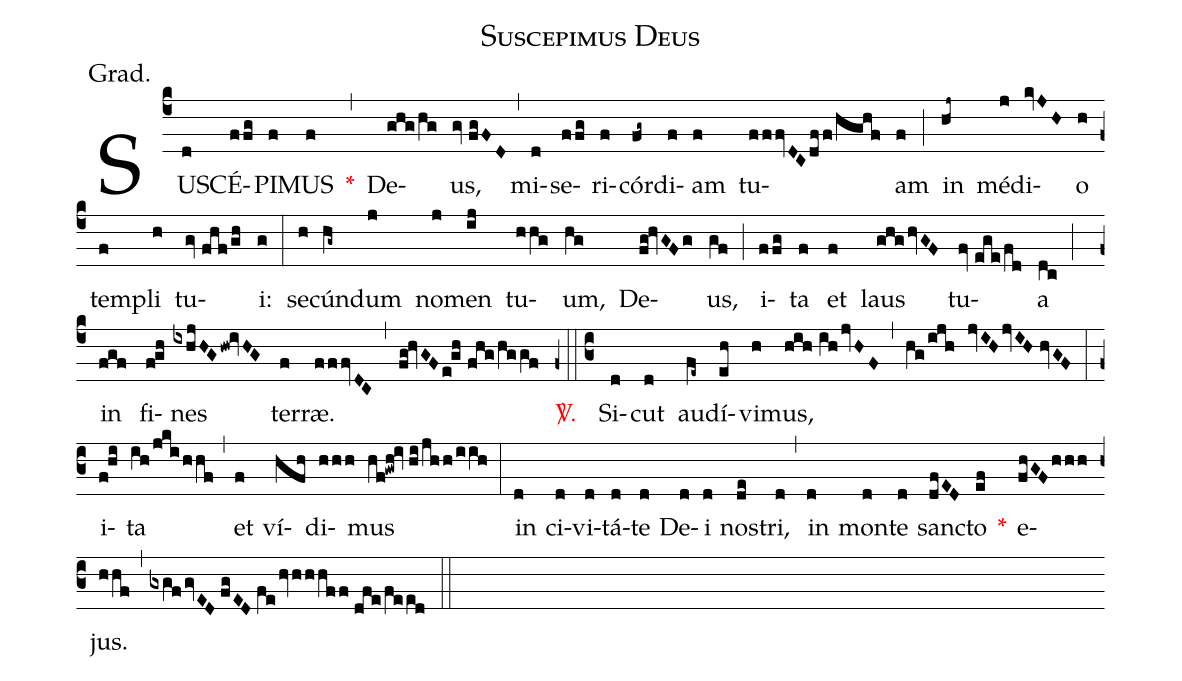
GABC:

name:Suscepimus Deus;
annotation:Grad.;
mode:V.;
office-part:Gradual;
%%
(c4) SU(d)SCÉ(ffg)PI(f)MUS(f) <v>\red{*}</v>(,) De(ghg/hg)us,(gv//fgFD) (,) mi(d)se(ffg)ri(f)cór(fg~)di(f)am(f) tu(fffvDC/dff/hghf)am(f) (;) in(hj~) mé(j)di(kvJH)o(h) tem(f)pli(h) tu(gv//fhf/gh)i:(g) (:) se(h)cún(hg~)dum(j) no(j)men(ij) tu(hhg)um,(hg) De(fg!hvGFg)us,(gf) (;) i(ffg)ta(f) et(f) laus(ghg/hvGF) tu(fv//ege/fd)a(dc) (;) in(fgf) fi(f!gh)nes(ixhjHG/hw!ivHG) ter(f)ræ.(fffvDC) (,) (fg!hvGF/e!gh//fhg/hggf) <v>\red{\Vbar.}</v>(z0::c3) Si(d)cut(d) au(fe~)dí(eh)vi(h)mus,(hih//ih/jvHF) (,) (hg/ijh jvIH/jvIH//hvGF) (:) i(f!hi)ta(ih/jki/hhf) (,) et(f) ví(hfh)di(hhh)mus(hf!gwh!iv//hi/jhh/iih) (:) in(d) ci(d)vi(d)tá(d)te(d) De(d)i(d) nos(de)tri,(d) (,) in(d) mon(d)te(d) sanc(dfED)to(ef) <v>\red{*}</v>() e(fhGF/hhh)jus.(hhf) (,) (gxgf/gvED//fgED//fe/hv/hhhff//dfe/feed) (::)
